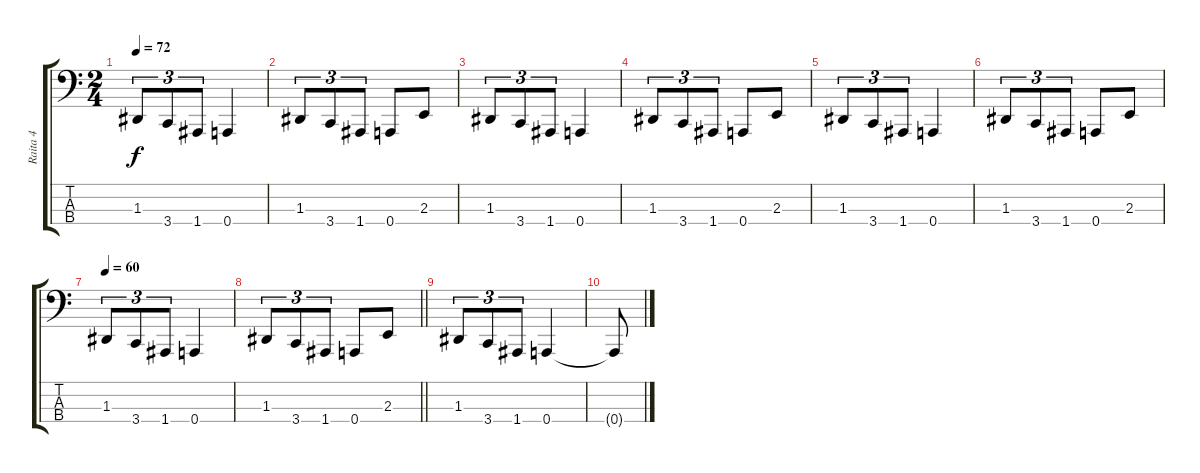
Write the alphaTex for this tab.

\track ("Raita 4" "Raita 4") {instrument distortionguitar}
\staff {score tabs}
\tuning (C2 G1 D1 A0) {hide}
\ts (2 4)
\tempo 72
\clef f4
\ks c
1.3.8{tu (3 2) dy f} 3.4.8{tu (3 2)} 1.4.8{tu (3 2)} 0.4.4 |
1.3.8{tu (3 2)} 3.4.8{tu (3 2)} 1.4.8{tu (3 2)} 0.4.8 2.3.8 |
1.3.8{tu (3 2)} 3.4.8{tu (3 2)} 1.4.8{tu (3 2)} 0.4.4 |
1.3.8{tu (3 2)} 3.4.8{tu (3 2)} 1.4.8{tu (3 2)} 0.4.8 2.3.8 |
1.3.8{tu (3 2)} 3.4.8{tu (3 2)} 1.4.8{tu (3 2)} 0.4.4 |
1.3.8{tu (3 2)} 3.4.8{tu (3 2)} 1.4.8{tu (3 2)} 0.4.8 2.3.8 |
\tempo 60
1.3.8{tu (3 2)} 3.4.8{tu (3 2)} 1.4.8{tu (3 2)} 0.4.4 |
\barLineRight lightlight
1.3.8{tu (3 2)} 3.4.8{tu (3 2)} 1.4.8{tu (3 2)} 0.4.8 2.3.8 |
1.3.8{tu (3 2)} 3.4.8{tu (3 2)} 1.4.8{tu (3 2)} 0.4.4 |
0.4{t}.8
